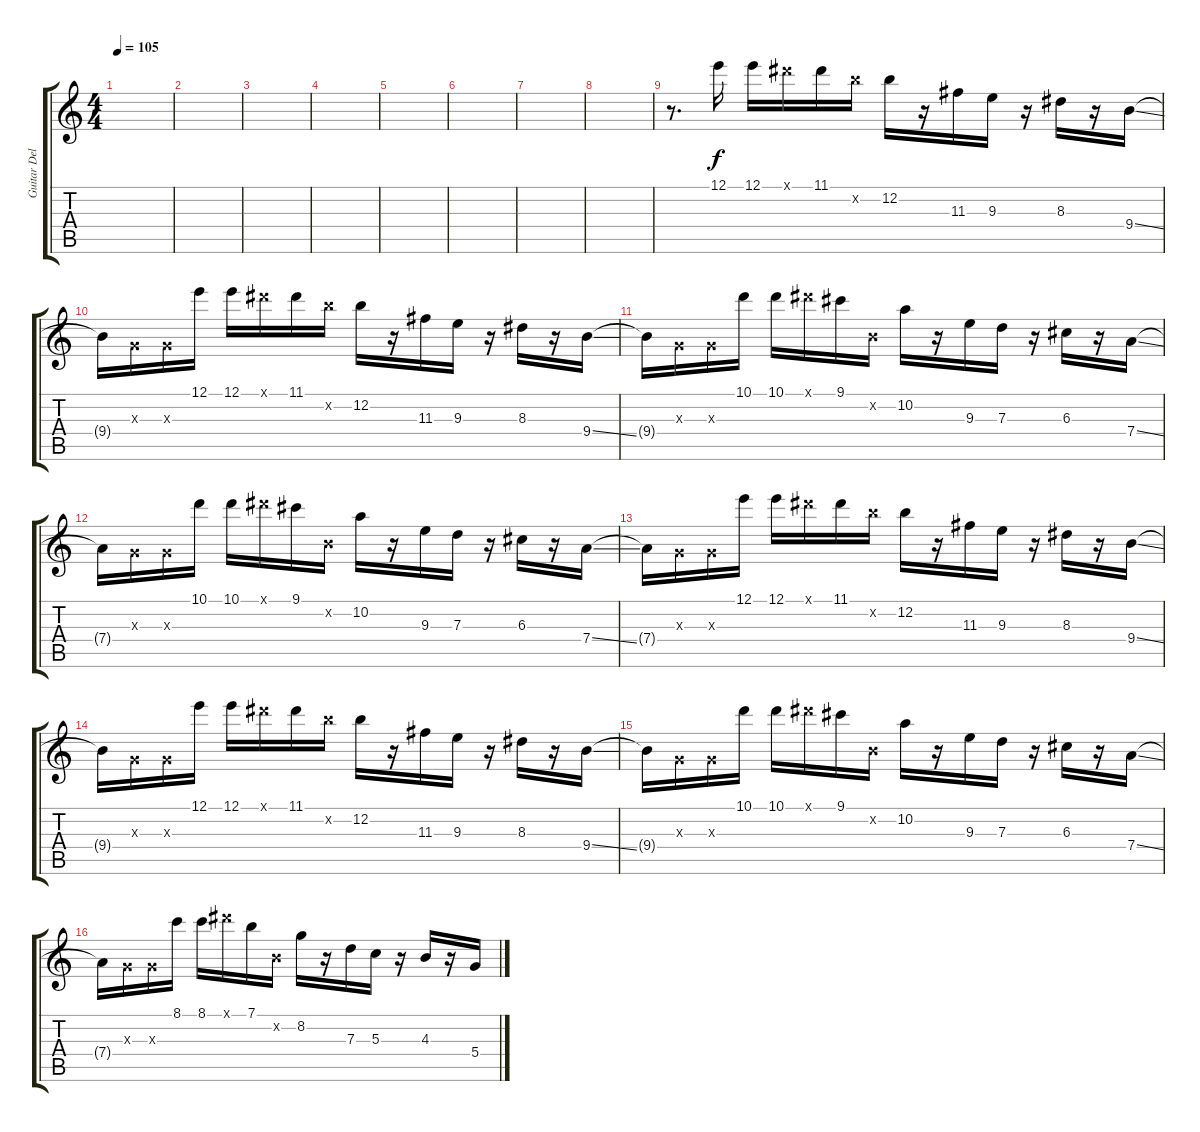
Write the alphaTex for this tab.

\track ("Guitar Delay (416 ms)" "Guitar Del") {instrument electricguitarmuted}
\staff {score tabs}
\tuning (E4 B3 G3 D3 A2 E2) {hide}
\ts (4 4)
\tempo 105
\clef g2
\ks c
|
|
|
|
|
|
|
|
r.8{d} 12.1.16 12.1.16 11.1{x}.16 11.1.16 12.2{x}.16 12.2.16 r.16 11.3.16 9.3.16 r.16 8.3.16 r.16 9.4{ss}.16 |
9.4{t}.16 0.3{x}.16 0.3{x}.16 12.1.16 12.1.16 11.1{x}.16 11.1.16 12.2{x}.16 12.2.16 r.16 11.3.16 9.3.16 r.16 8.3.16 r.16 9.4{ss}.16 |
9.4{t}.16 0.3{x}.16 0.3{x}.16 10.1.16 10.1.16 11.1{x}.16 9.1.16 0.2{x}.16 10.2.16 r.16 9.3.16 7.3.16 r.16 6.3.16 r.16 7.4{ss}.16 |
7.4{t}.16 0.3{x}.16 0.3{x}.16 10.1.16 10.1.16 11.1{x}.16 9.1.16 0.2{x}.16 10.2.16 r.16 9.3.16 7.3.16 r.16 6.3.16 r.16 7.4{ss}.16 |
7.4{t}.16 0.3{x}.16 0.3{x}.16 12.1.16 12.1.16 11.1{x}.16 11.1.16 12.2{x}.16 12.2.16 r.16 11.3.16 9.3.16 r.16 8.3.16 r.16 9.4{ss}.16 |
9.4{t}.16 0.3{x}.16 0.3{x}.16 12.1.16 12.1.16 11.1{x}.16 11.1.16 12.2{x}.16 12.2.16 r.16 11.3.16 9.3.16 r.16 8.3.16 r.16 9.4{ss}.16 |
9.4{t}.16 0.3{x}.16 0.3{x}.16 10.1.16 10.1.16 11.1{x}.16 9.1.16 0.2{x}.16 10.2.16 r.16 9.3.16 7.3.16 r.16 6.3.16 r.16 7.4{ss}.16 |
7.4{t}.16 0.3{x}.16 0.3{x}.16 8.1.16 8.1.16 11.1{x}.16 7.1.16 0.2{x}.16 8.2.16 r.16 7.3.16 5.3.16 r.16 4.3.16 r.16 5.4{ss}.16
